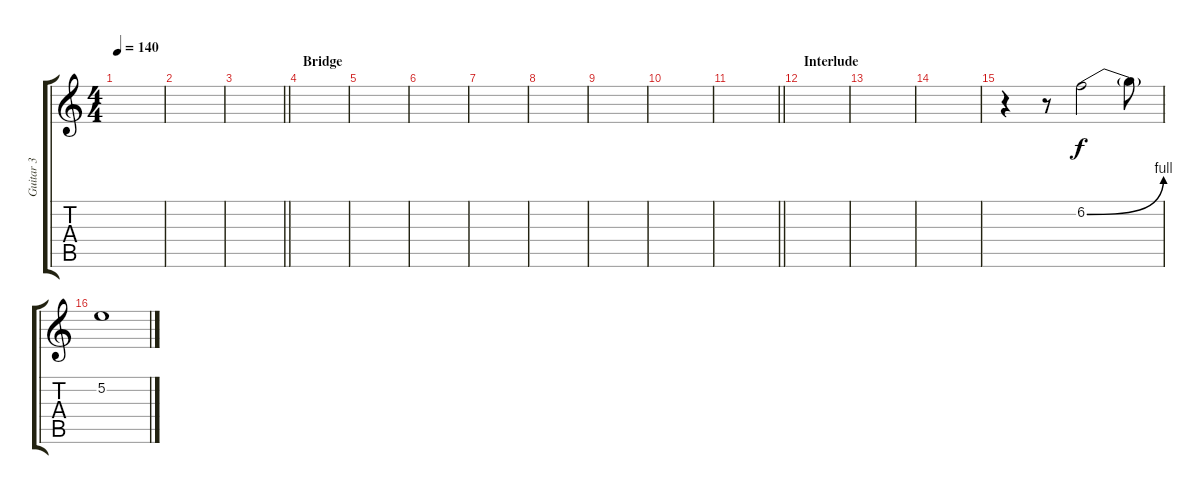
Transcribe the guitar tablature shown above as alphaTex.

\track ("Guitar 3" "Guitar 3") {instrument distortionguitar}
\staff {score tabs}
\tuning (E4 B3 G3 D3 A2 E2) {hide}
\ts (4 4)
\tempo 140
\clef g2
\ks c
|
|
\barLineRight lightlight
|
\section ("" "Bridge")
|
|
|
|
|
|
|
\barLineRight lightlight
|
\section ("" "Interlude")
|
|
|
r.4 r.8 6.2{be (bend 0 0 60 4)}.2 6.2{t}.8 |
5.2.1
